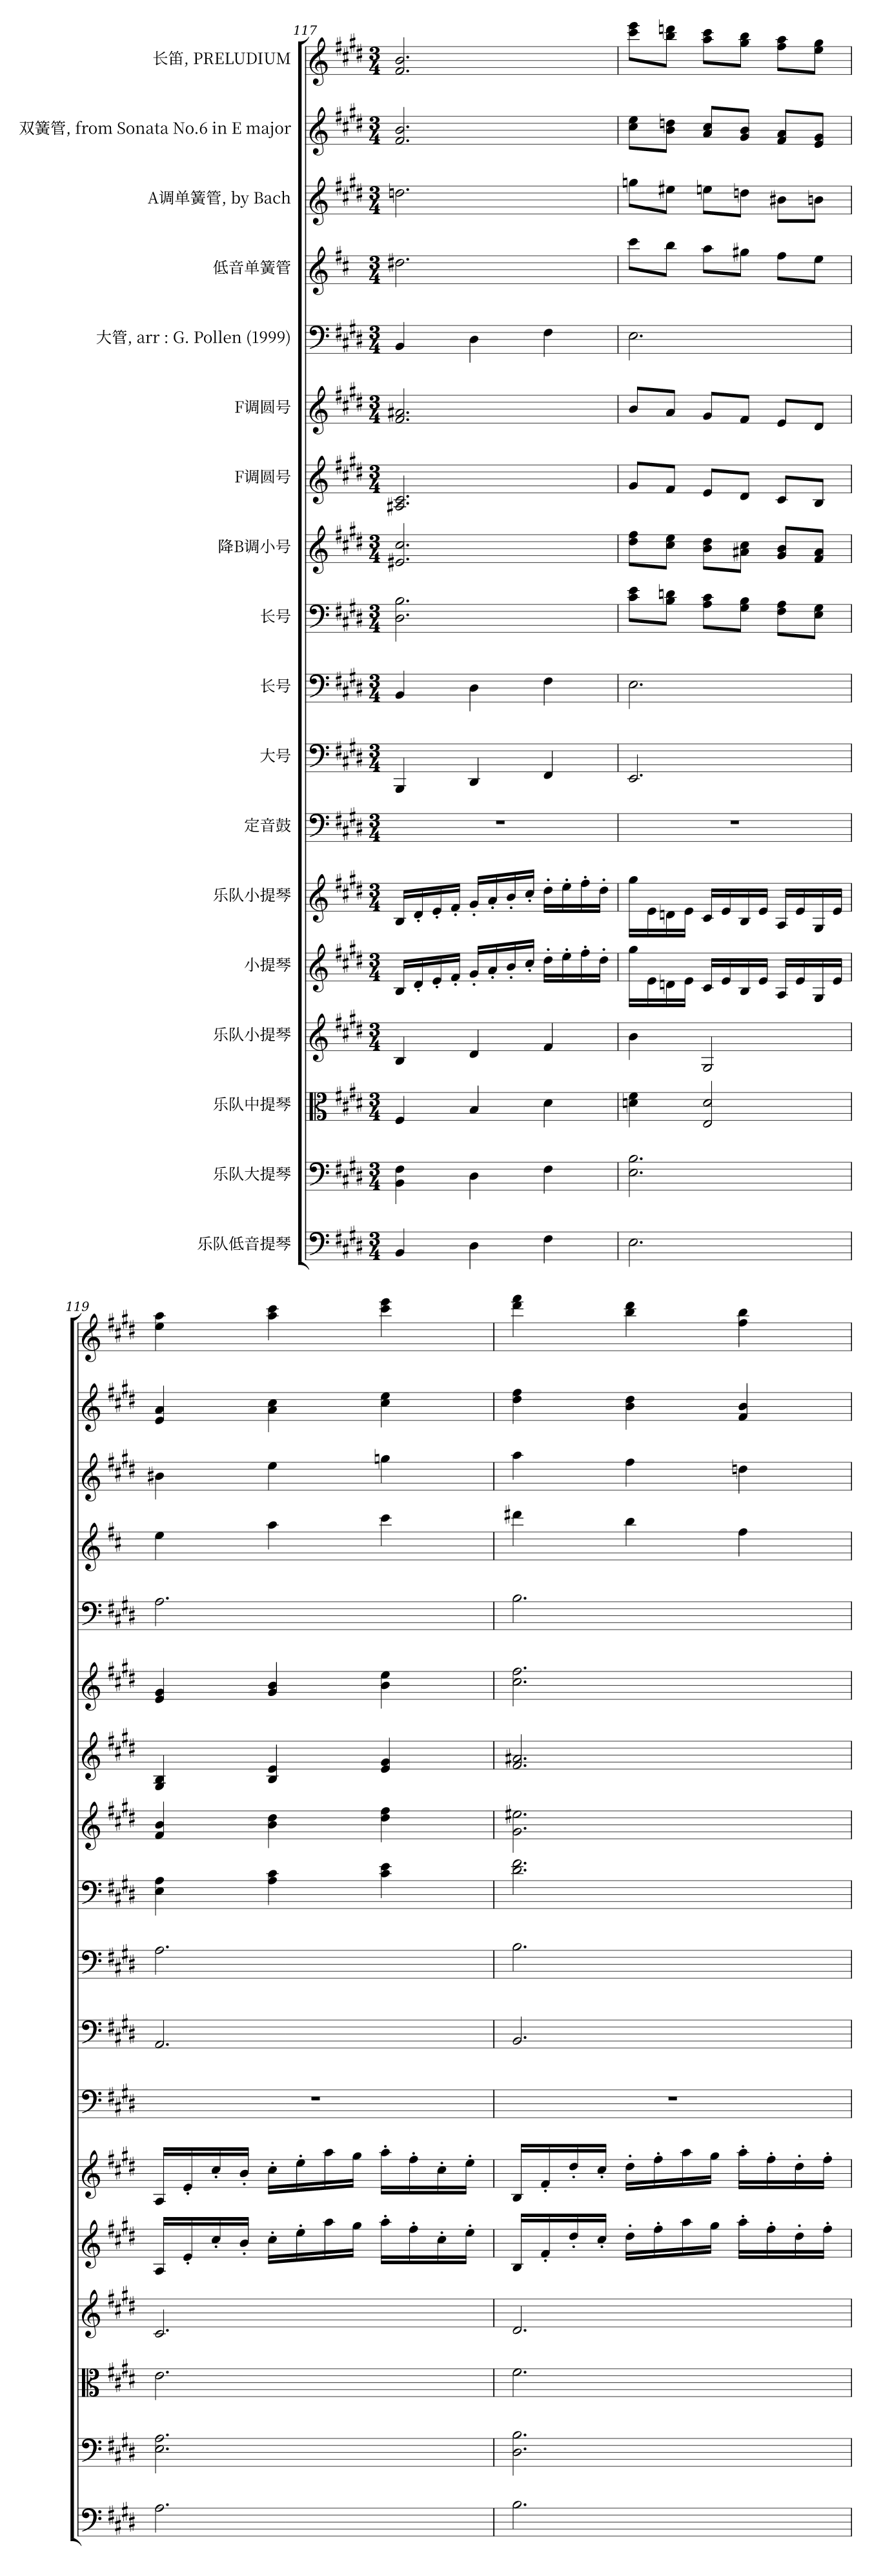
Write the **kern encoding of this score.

**kern	**kern	**kern	**kern	**kern	**kern	**kern	**kern	**kern	**kern	**kern	**kern	**kern	**kern	**kern	**kern	**kern	**kern
*part18	*part17	*part16	*part15	*part14	*part13	*part12	*part11	*part10	*part9	*part8	*part7	*part6	*part5	*part4	*part3	*part2	*part1
*staff18	*staff17	*staff16	*staff15	*staff14	*staff13	*staff12	*staff11	*staff10	*staff9	*staff8	*staff7	*staff6	*staff5	*staff4	*staff3	*staff2	*staff1
*I"乐队低音提琴	*I"乐队大提琴	*I"乐队中提琴	*I"乐队小提琴	*I"小提琴	*I"乐队小提琴	*I"定音鼓	*I"大号	*I"长号	*I"长号	*I"降B调小号	*I"F调圆号	*I"F调圆号	*I"大管, arr : G. Pollen (1999)	*I"低音单簧管	*I"A调单簧管, by Bach	*I"双簧管, from Sonata No.6 in E major	*I"长笛, PRELUDIUM
*clefF4	*clefF4	*clefC3	*clefG2	*clefG2	*clefG2	*clefF4	*clefF4	*clefF4	*clefF4	*clefG2	*clefG2	*clefG2	*clefF4	*clefG2	*clefG2	*clefG2	*clefG2
*ITrd7c12	*	*	*	*	*	*	*	*	*	*ITrd1c2	*ITrd4c7	*ITrd4c7	*	*ITrd8c14	*ITrd2c3	*	*
*k[f#c#g#d#]	*k[f#c#g#d#]	*k[f#c#g#d#]	*k[f#c#g#d#]	*k[f#c#g#d#]	*k[f#c#g#d#]	*k[f#c#g#d#]	*k[f#c#g#d#]	*k[f#c#g#d#]	*k[f#c#g#d#]	*k[f#c#]	*k[f#c#g#]	*k[f#c#g#]	*k[f#c#g#d#]	*k[f#c#]	*k[f#c#g#d#a#e#b#]	*k[f#c#g#d#]	*k[f#c#g#d#]
*M3/4	*M3/4	*M3/4	*M3/4	*M3/4	*M3/4	*M3/4	*M3/4	*M3/4	*M3/4	*M3/4	*M3/4	*M3/4	*M3/4	*M3/4	*M3/4	*M3/4	*M3/4
=117	=117	=117	=117	=117	=117	=117	=117	=117	=117	=117	=117	=117	=117	=117	=117	=117	=117
4BBB/	4BB\ 4F#\	4F#/	4B/	16B/LL	16B/LL	2.r	4BBB/	4BB/	2.D#\ 2.B\	2.d#X/ 2.b/	2.D#X/ 2.F#/	2.B/ 2.d#X/	4BB/	2.d#X\	2.bn\	2.f#/ 2.b/	2.f#/ 2.b/
.	.	.	.	16d#'/	16d#'/	.	.	.	.	.	.	.	.	.	.	.	.
.	.	.	.	16e'/	16e'/	.	.	.	.	.	.	.	.	.	.	.	.
.	.	.	.	16f#'/JJ	16f#'/JJ	.	.	.	.	.	.	.	.	.	.	.	.
4DD#\	4D#\	4B/	4d#/	16g#'/LL	16g#'/LL	.	4DD#/	4D#\	.	.	.	.	4D#\	.	.	.	.
.	.	.	.	16a'/	16a'/	.	.	.	.	.	.	.	.	.	.	.	.
.	.	.	.	16b'/	16b'/	.	.	.	.	.	.	.	.	.	.	.	.
.	.	.	.	16cc#'/JJ	16cc#'/JJ	.	.	.	.	.	.	.	.	.	.	.	.
4FF#\	4F#\	4d#\	4f#/	16dd#'\LL	16dd#'\LL	.	4FF#/	4F#\	.	.	.	.	4F#\	.	.	.	.
.	.	.	.	16ee'\	16ee'\	.	.	.	.	.	.	.	.	.	.	.	.
.	.	.	.	16ff#'\	16ff#'\	.	.	.	.	.	.	.	.	.	.	.	.
.	.	.	.	16dd#'\JJ	16dd#'\JJ	.	.	.	.	.	.	.	.	.	.	.	.
!!LO:PB:g=z
=118	=118	=118	=118	=118	=118	=118	=118	=118	=118	=118	=118	=118	=118	=118	=118	=118	=118
2.EE\	2.E\ 2.B\	4dn\ 4f#\	4b\	16gg#\LL	16gg#\LL	2.r	2.EE/	2.E\	8c#\ 8e\L	8cc#\ 8ee\L	8c#/L	8e/L	2.E\	8cc#\L	8een\L	8cc#\ 8ee\L	8ccc#\ 8eee\L
.	.	.	.	16e\	16e\	.	.	.	.	.	.	.	.	.	.	.	.
*	*	*	*	*	*	*	*	*	*	*	*	*	*	*	*	*	*MM120
.	.	.	.	16dn\	16dn\	.	.	.	8B\ 8dn\J	8b\ 8dd\J	8B/J	8d/J	.	8b\J	8cc##X\J	8b\ 8ddn\J	8bb\ 8dddn\J
.	.	.	.	16e\JJ	16e\JJ	.	.	.	.	.	.	.	.	.	.	.	.
*	*	*	*	*	*	*	*	*	*	*	*	*	*	*	*	*	*MM114
.	.	2E/ 2d/	2G#/	16c#/LL	16c#/LL	.	.	.	8A\ 8c#\L	8a\ 8cc#\L	8A/L	8c#/L	.	8a\L	8cc#X\L	8a/ 8cc#/L	8aa\ 8ccc#\L
.	.	.	.	16e/	16e/	.	.	.	.	.	.	.	.	.	.	.	.
*	*	*	*	*	*	*	*	*	*	*	*	*	*	*	*	*	*MM109
.	.	.	.	16B/	16B/	.	.	.	8G#\ 8B\J	8g#X\ 8b\J	8G#/J	8B/J	.	8g#X\J	8bn\J	8g#/ 8b/J	8gg#\ 8bb\J
.	.	.	.	16e/JJ	16e/JJ	.	.	.	.	.	.	.	.	.	.	.	.
*	*	*	*	*	*	*	*	*	*	*	*	*	*	*	*	*	*MM97
.	.	.	.	16A/LL	16A/LL	.	.	.	8F#\ 8A\L	8f#/ 8a/L	8F#/L	8A/L	.	8f#\L	8g##X\L	8f#/ 8a/L	8ff#\ 8aa\L
.	.	.	.	16e/	16e/	.	.	.	.	.	.	.	.	.	.	.	.
*	*	*	*	*	*	*	*	*	*	*	*	*	*	*	*	*	*MM90
.	.	.	.	16G#/	16G#/	.	.	.	8E\ 8G#\J	8e/ 8g#/J	8E/J	8G#/J	.	8e\J	8g#X\J	8e/ 8g#/J	8ee\ 8gg#\J
.	.	.	.	16e/JJ	16e/JJ	.	.	.	.	.	.	.	.	.	.	.	.
=119	=119	=119	=119	=119	=119	=119	=119	=119	=119	=119	=119	=119	=119	=119	=119	=119	=119
*	*	*	*	*	*	*	*	*	*	*	*	*	*	*	*	*	*MM120
2.AA\	2.E\ 2.A\	2.e\	2.c#/	16A/LL	16A/LL	2.r	2.AA/	2.A\	4E\ 4A\	4e/ 4a/	4C#/ 4E/	4A/ 4c#/	2.A\	4e\	4g##X\	4e/ 4a/	4ee\ 4aa\
.	.	.	.	16e'/	16e'/	.	.	.	.	.	.	.	.	.	.	.	.
.	.	.	.	16cc#'/	16cc#'/	.	.	.	.	.	.	.	.	.	.	.	.
.	.	.	.	16b'/JJ	16b'/JJ	.	.	.	.	.	.	.	.	.	.	.	.
*	*	*	*	*	*	*	*	*	*	*	*	*	*	*	*	*	*MM125
.	.	.	.	16cc#'\LL	16cc#'\LL	.	.	.	4A\ 4c#\	4a\ 4cc#\	4E/ 4A/	4c#/ 4e/	.	4a\	4cc#\	4a\ 4cc#\	4aa\ 4ccc#\
.	.	.	.	16ee'\	16ee'\	.	.	.	.	.	.	.	.	.	.	.	.
.	.	.	.	16aa\	16aa\	.	.	.	.	.	.	.	.	.	.	.	.
.	.	.	.	16gg#\JJ	16gg#\JJ	.	.	.	.	.	.	.	.	.	.	.	.
*	*	*	*	*	*	*	*	*	*	*	*	*	*	*	*	*	*MM130
.	.	.	.	16aa'\LL	16aa'\LL	.	.	.	4c#\ 4e\	4cc#\ 4ee\	4A/ 4c#/	4e\ 4a\	.	4cc#\	4een\	4cc#\ 4ee\	4ccc#\ 4eee\
.	.	.	.	16ff#'\	16ff#'\	.	.	.	.	.	.	.	.	.	.	.	.
.	.	.	.	16cc#'\	16cc#'\	.	.	.	.	.	.	.	.	.	.	.	.
.	.	.	.	16ee'\JJ	16ee'\JJ	.	.	.	.	.	.	.	.	.	.	.	.
=120	=120	=120	=120	=120	=120	=120	=120	=120	=120	=120	=120	=120	=120	=120	=120	=120	=120
2.BB\	2.D#\ 2.B\	2.f#\	2.d#/	16B/LL	16B/LL	2.r	2.BB/	2.B\	2.d#\ 2.f#\	2.f#\ 2.dd#X\	2.B/ 2.d#X/	2.f#\ 2.b\	2.B\	4dd#X\	4ff#\	4dd#\ 4ff#\	4ddd#\ 4fff#\
.	.	.	.	16f#'/	16f#'/	.	.	.	.	.	.	.	.	.	.	.	.
.	.	.	.	16dd#'/	16dd#'/	.	.	.	.	.	.	.	.	.	.	.	.
.	.	.	.	16cc#'/JJ	16cc#'/JJ	.	.	.	.	.	.	.	.	.	.	.	.
.	.	.	.	16dd#'\LL	16dd#'\LL	.	.	.	.	.	.	.	.	4b\	4dd#\	4b\ 4dd#\	4bb\ 4ddd#\
.	.	.	.	16ff#'\	16ff#'\	.	.	.	.	.	.	.	.	.	.	.	.
.	.	.	.	16aa\	16aa\	.	.	.	.	.	.	.	.	.	.	.	.
.	.	.	.	16gg#\JJ	16gg#\JJ	.	.	.	.	.	.	.	.	.	.	.	.
.	.	.	.	16aa'\LL	16aa'\LL	.	.	.	.	.	.	.	.	4f#\	4bn\	4f#/ 4b/	4ff#\ 4bb\
.	.	.	.	16ff#'\	16ff#'\	.	.	.	.	.	.	.	.	.	.	.	.
.	.	.	.	16dd#'\	16dd#'\	.	.	.	.	.	.	.	.	.	.	.	.
.	.	.	.	16ff#'\JJ	16ff#'\JJ	.	.	.	.	.	.	.	.	.	.	.	.
=	=	=	=	=	=	=	=	=	=	=	=	=	=	=	=	=	=
*-	*-	*-	*-	*-	*-	*-	*-	*-	*-	*-	*-	*-	*-	*-	*-	*-	*-
